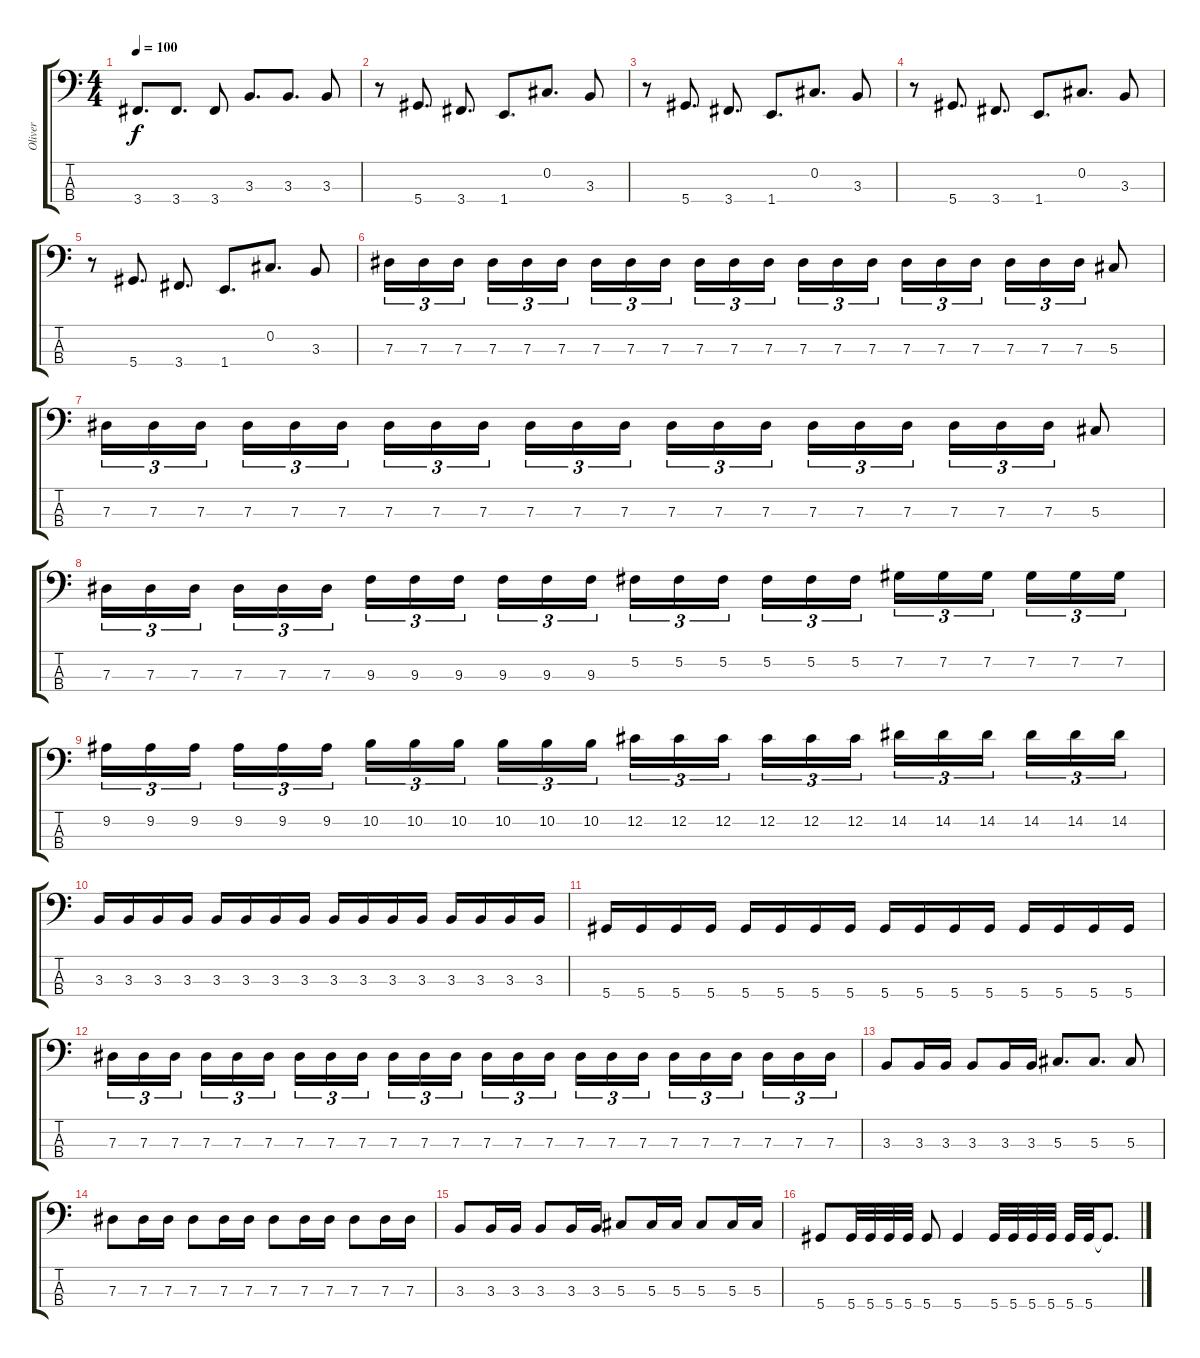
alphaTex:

\track ("Oliver" "Oliver") {instrument electricbasspick}
\staff {score tabs}
\tuning (Gb2 Db2 Ab1 Eb1) {hide}
\ts (4 4)
\tempo 100
\clef f4
\ks c
3.4.8{d dy f} 3.4.8{d} 3.4.8 3.3.8{d} 3.3.8{d} 3.3.8 |
r.8 5.4.8{d} 3.4.8{d} 1.4.8{d} 0.2.8{d} 3.3.8 |
r.8 5.4.8{d} 3.4.8{d} 1.4.8{d} 0.2.8{d} 3.3.8 |
r.8 5.4.8{d} 3.4.8{d} 1.4.8{d} 0.2.8{d} 3.3.8 |
r.8 5.4.8{d} 3.4.8{d} 1.4.8{d} 0.2.8{d} 3.3.8 |
7.3.16{tu (3 2)} 7.3.16{tu (3 2)} 7.3.16{tu (3 2) beam splitsecondary} 7.3.16{tu (3 2)} 7.3.16{tu (3 2)} 7.3.16{tu (3 2)} 7.3.16{tu (3 2)} 7.3.16{tu (3 2)} 7.3.16{tu (3 2) beam splitsecondary} 7.3.16{tu (3 2)} 7.3.16{tu (3 2)} 7.3.16{tu (3 2)} 7.3.16{tu (3 2)} 7.3.16{tu (3 2)} 7.3.16{tu (3 2) beam splitsecondary} 7.3.16{tu (3 2)} 7.3.16{tu (3 2)} 7.3.16{tu (3 2)} 7.3.16{tu (3 2)} 7.3.16{tu (3 2)} 7.3.16{tu (3 2)} 5.3.8 |
7.3.16{tu (3 2)} 7.3.16{tu (3 2)} 7.3.16{tu (3 2) beam splitsecondary} 7.3.16{tu (3 2)} 7.3.16{tu (3 2)} 7.3.16{tu (3 2)} 7.3.16{tu (3 2)} 7.3.16{tu (3 2)} 7.3.16{tu (3 2) beam splitsecondary} 7.3.16{tu (3 2)} 7.3.16{tu (3 2)} 7.3.16{tu (3 2)} 7.3.16{tu (3 2)} 7.3.16{tu (3 2)} 7.3.16{tu (3 2) beam splitsecondary} 7.3.16{tu (3 2)} 7.3.16{tu (3 2)} 7.3.16{tu (3 2)} 7.3.16{tu (3 2)} 7.3.16{tu (3 2)} 7.3.16{tu (3 2)} 5.3.8 |
7.3.16{tu (3 2)} 7.3.16{tu (3 2)} 7.3.16{tu (3 2) beam splitsecondary} 7.3.16{tu (3 2)} 7.3.16{tu (3 2)} 7.3.16{tu (3 2)} 9.3.16{tu (3 2)} 9.3.16{tu (3 2)} 9.3.16{tu (3 2) beam splitsecondary} 9.3.16{tu (3 2)} 9.3.16{tu (3 2)} 9.3.16{tu (3 2)} 5.2.16{tu (3 2)} 5.2.16{tu (3 2)} 5.2.16{tu (3 2) beam splitsecondary} 5.2.16{tu (3 2)} 5.2.16{tu (3 2)} 5.2.16{tu (3 2)} 7.2.16{tu (3 2)} 7.2.16{tu (3 2)} 7.2.16{tu (3 2) beam splitsecondary} 7.2.16{tu (3 2)} 7.2.16{tu (3 2)} 7.2.16{tu (3 2)} |
9.2.16{tu (3 2)} 9.2.16{tu (3 2)} 9.2.16{tu (3 2) beam splitsecondary} 9.2.16{tu (3 2)} 9.2.16{tu (3 2)} 9.2.16{tu (3 2)} 10.2.16{tu (3 2)} 10.2.16{tu (3 2)} 10.2.16{tu (3 2) beam splitsecondary} 10.2.16{tu (3 2)} 10.2.16{tu (3 2)} 10.2.16{tu (3 2)} 12.2.16{tu (3 2)} 12.2.16{tu (3 2)} 12.2.16{tu (3 2) beam splitsecondary} 12.2.16{tu (3 2)} 12.2.16{tu (3 2)} 12.2.16{tu (3 2)} 14.2.16{tu (3 2)} 14.2.16{tu (3 2)} 14.2.16{tu (3 2) beam splitsecondary} 14.2.16{tu (3 2)} 14.2.16{tu (3 2)} 14.2.16{tu (3 2)} |
3.3.16 3.3.16 3.3.16 3.3.16 3.3.16 3.3.16 3.3.16 3.3.16 3.3.16 3.3.16 3.3.16 3.3.16 3.3.16 3.3.16 3.3.16 3.3.16 |
5.4.16 5.4.16 5.4.16 5.4.16 5.4.16 5.4.16 5.4.16 5.4.16 5.4.16 5.4.16 5.4.16 5.4.16 5.4.16 5.4.16 5.4.16 5.4.16 |
7.3.16{tu (3 2)} 7.3.16{tu (3 2)} 7.3.16{tu (3 2) beam splitsecondary} 7.3.16{tu (3 2)} 7.3.16{tu (3 2)} 7.3.16{tu (3 2)} 7.3.16{tu (3 2)} 7.3.16{tu (3 2)} 7.3.16{tu (3 2) beam splitsecondary} 7.3.16{tu (3 2)} 7.3.16{tu (3 2)} 7.3.16{tu (3 2)} 7.3.16{tu (3 2)} 7.3.16{tu (3 2)} 7.3.16{tu (3 2) beam splitsecondary} 7.3.16{tu (3 2)} 7.3.16{tu (3 2)} 7.3.16{tu (3 2)} 7.3.16{tu (3 2)} 7.3.16{tu (3 2)} 7.3.16{tu (3 2) beam splitsecondary} 7.3.16{tu (3 2)} 7.3.16{tu (3 2)} 7.3.16{tu (3 2)} |
3.3.8 3.3.16 3.3.16 3.3.8 3.3.16 3.3.16 5.3.8{d} 5.3.8{d} 5.3.8 |
7.3.8 7.3.16 7.3.16 7.3.8 7.3.16 7.3.16 7.3.8 7.3.16 7.3.16 7.3.8 7.3.16 7.3.16 |
3.3.8 3.3.16 3.3.16 3.3.8 3.3.16 3.3.16 5.3.8 5.3.16 5.3.16 5.3.8 5.3.16 5.3.16 |
5.4.8 5.4.32 5.4.32 5.4.32 5.4.32 5.4.8 5.4.4 5.4.32 5.4.32 5.4.32 5.4.32 5.4.32 5.4.32 5.4{t}.8{d}
